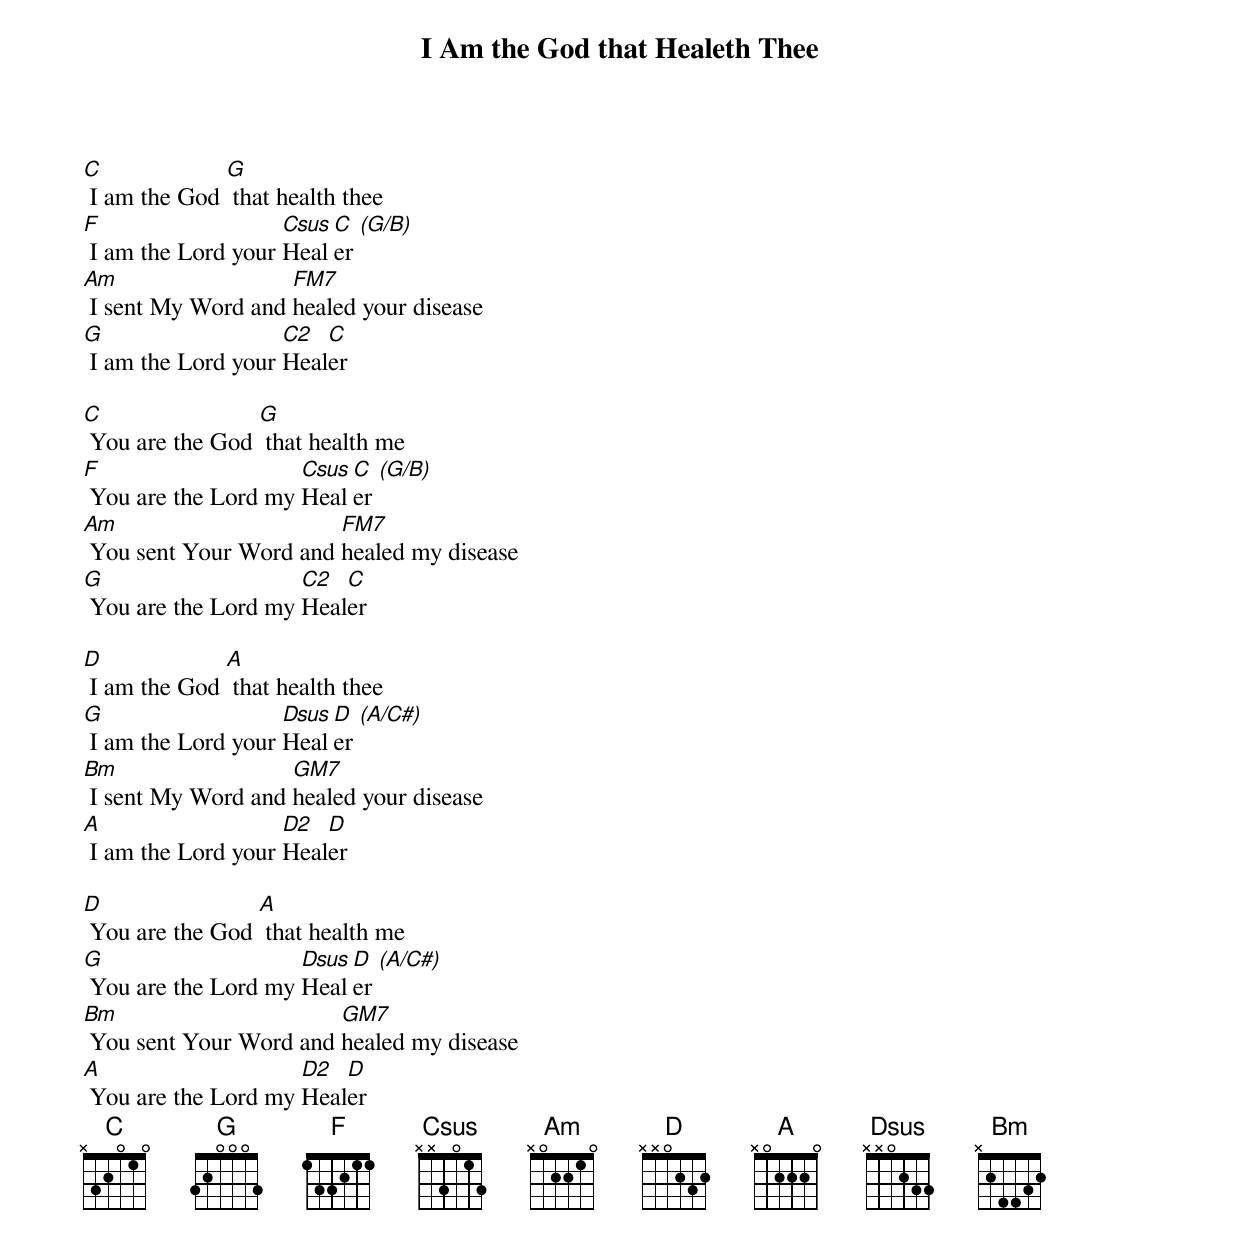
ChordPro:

{title: I Am the God that Healeth Thee}
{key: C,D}
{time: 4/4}
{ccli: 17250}
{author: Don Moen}
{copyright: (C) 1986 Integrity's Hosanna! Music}

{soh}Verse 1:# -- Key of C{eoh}
[C] I am the God [G] that health thee
[F] I am the Lord your [Csus]Heal[C]er [(G/B)]
[Am] I sent My Word and [FM7]healed your disease
[G] I am the Lord your [C2]Heal[C]er

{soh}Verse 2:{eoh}
[C] You are the God [G] that health me
[F] You are the Lord my [Csus]Heal[C]er [(G/B)]
[Am] You sent Your Word and [FM7]healed my disease
[G] You are the Lord my [C2]Heal[C]er

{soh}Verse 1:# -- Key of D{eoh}
[D] I am the God [A] that health thee
[G] I am the Lord your [Dsus]Heal[D]er [(A/C#)]
[Bm] I sent My Word and [GM7]healed your disease
[A] I am the Lord your [D2]Heal[D]er

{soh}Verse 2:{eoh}
[D] You are the God [A] that health me
[G] You are the Lord my [Dsus]Heal[D]er [(A/C#)]
[Bm] You sent Your Word and [GM7]healed my disease
[A] You are the Lord my [D2]Heal[D]er
